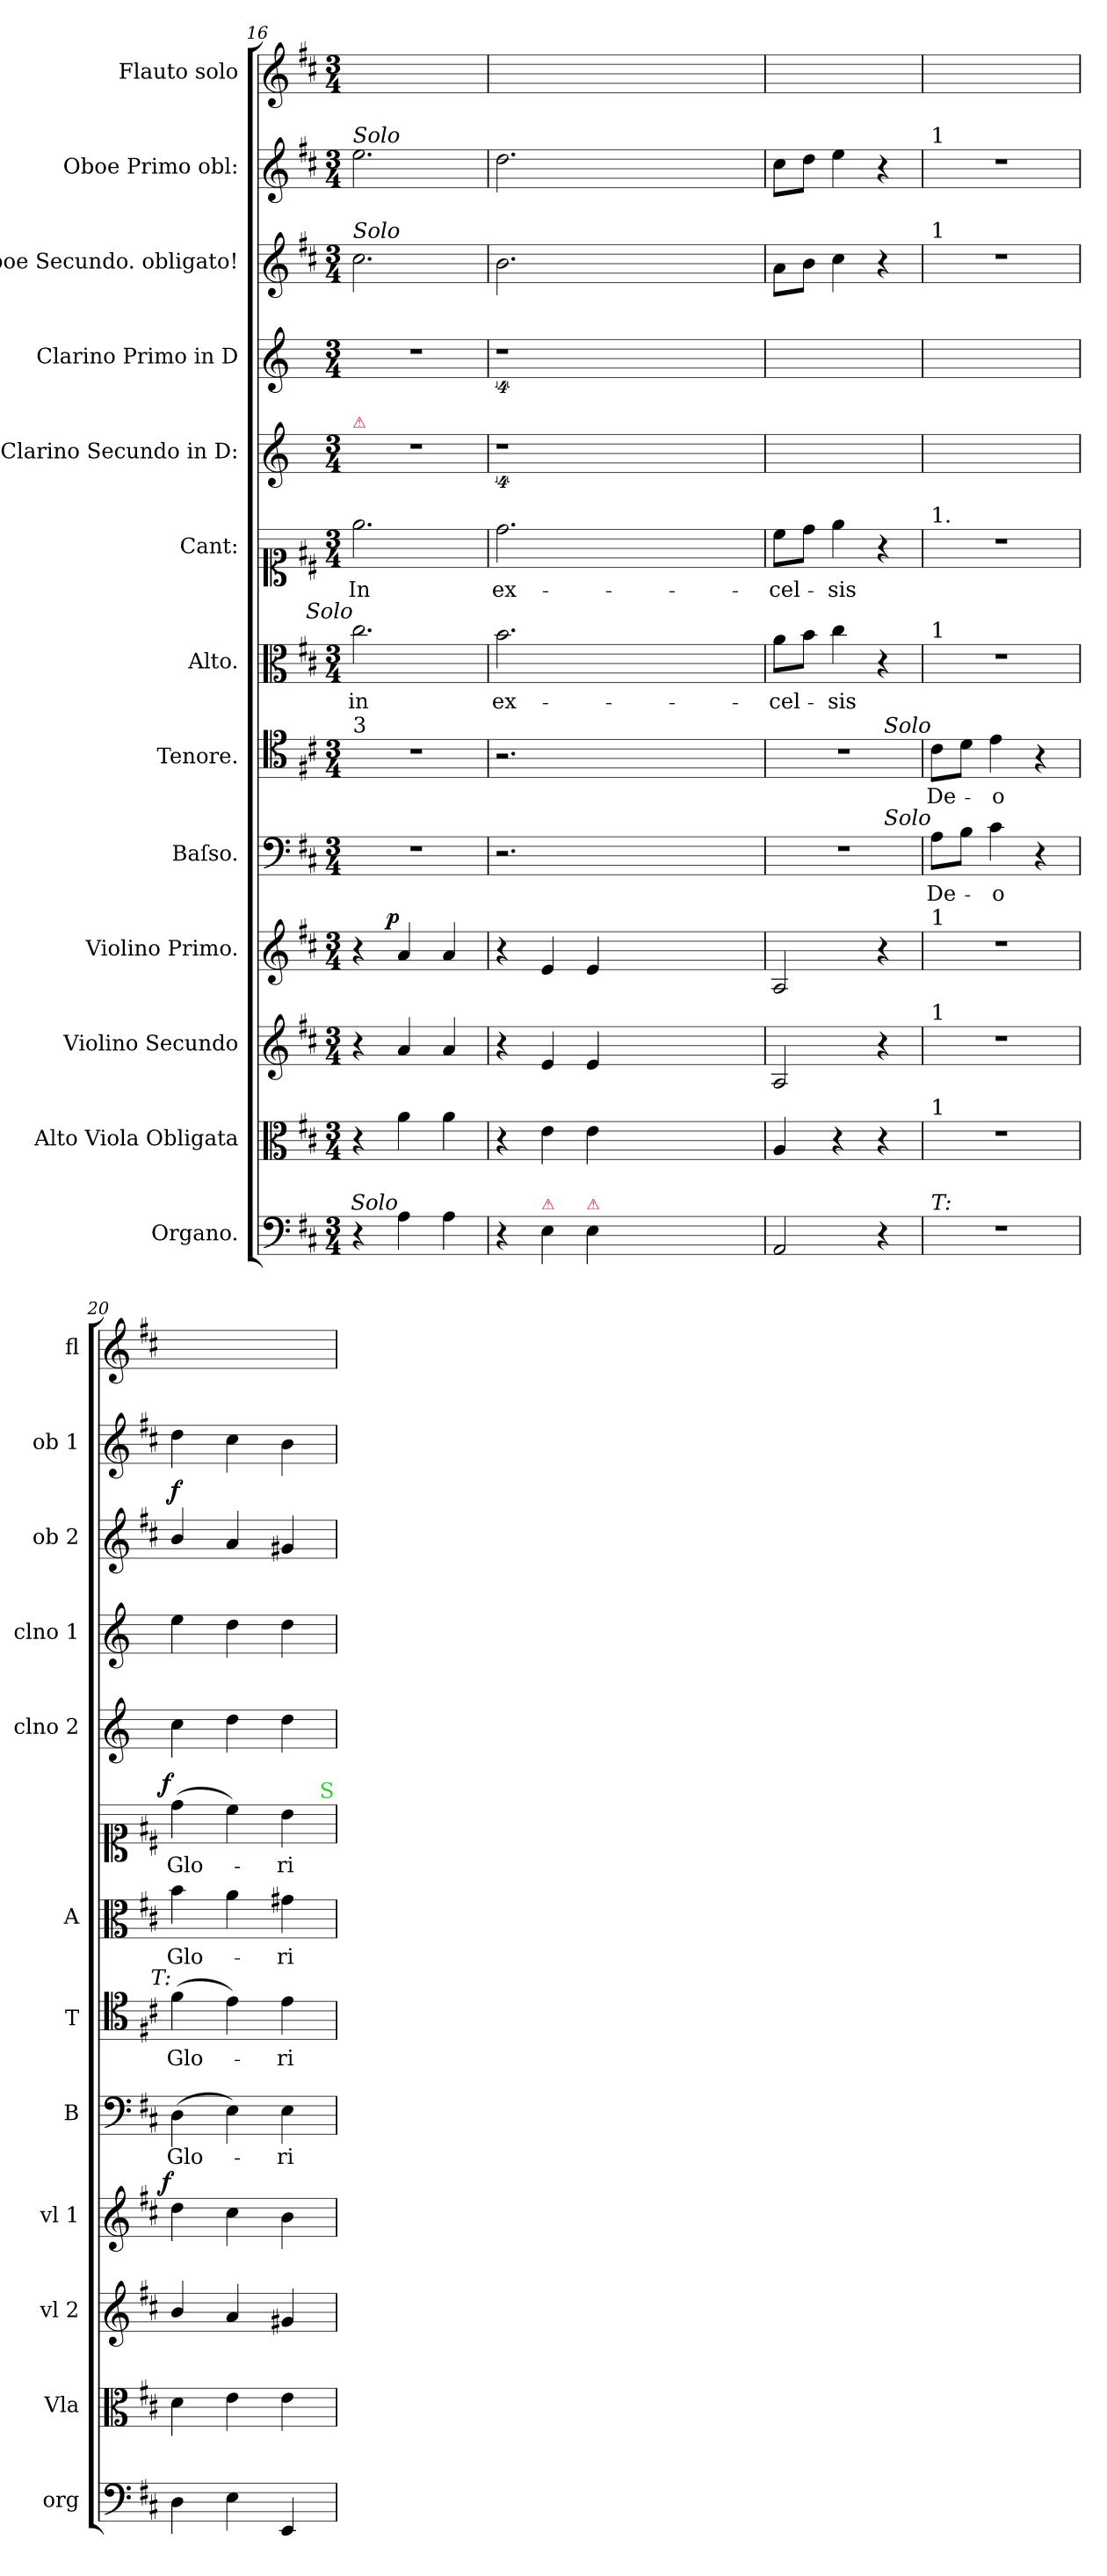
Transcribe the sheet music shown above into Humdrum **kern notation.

**kern	**kern	**dynam	**kern	**dynam	**kern	**dynam	**kern	**text	**kern	**text	**kern	**text	**kern	**text	**dynam	**kern	**kern	**kern	**dynam	**kern	**kern
*part13	*part12	*part12	*part11	*part11	*part10	*part10	*part9	*part9	*part8	*part8	*part7	*part7	*part6	*part6	*part6	*part5	*part4	*part3	*part3	*part2	*part1
*staff13	*staff12	*staff12	*staff11	*staff11	*staff10	*staff10	*staff9	*staff9	*staff8	*staff8	*staff7	*staff7	*staff6	*staff6	*staff6	*staff5	*staff4	*staff3	*staff3	*staff2	*staff1
*I"Organo.	*I"Alto Viola Obligata	*	*I"Violino Secundo	*	*I"Violino Primo.	*	*I"Baſso.	*	*I"Tenore.	*	*I"Alto.	*	*I"Cant:	*	*	*I"Clarino Secundo in D:	*I"Clarino Primo in D	*I"Oboe Secundo. obligato!	*	*I"Oboe Primo obl:	*I"Flauto solo
*I'org	*I'Vla	*	*I'vl 2	*	*I'vl 1	*	*I'B	*	*I'T	*	*I'A	*	*	*	*	*I'clno 2	*I'clno 1	*I'ob 2	*	*I'ob 1	*I'fl
*clefF4	*clefC3	*	*clefG2	*	*clefG2	*	*clefF4	*	*clefC4	*	*clefC3	*	*clefC1	*	*	*clefG2	*clefG2	*clefG2	*	*clefG2	*clefG2
*	*	*	*	*	*	*	*	*	*	*	*	*	*	*	*	*ITrd-1c-2	*ITrd-1c-2	*	*	*	*
*k[f#c#]	*k[f#c#]	*	*k[f#c#]	*	*k[f#c#]	*	*k[f#c#]	*	*k[f#c#]	*	*k[f#c#]	*	*k[f#c#]	*	*	*k[f#c#]	*k[f#c#]	*k[f#c#]	*	*k[f#c#]	*k[f#c#]
*D:	*D:	*	*D:	*	*D:	*	*D:	*	*D:	*	*D:	*	*D:	*	*	*	*	*D:	*	*D:	*D:
*M3/4	*M3/4	*	*M3/4	*	*M3/4	*	*M3/4	*	*M3/4	*	*M3/4	*	*M3/4	*	*	*M3/4	*M3/4	*M3/4	*	*M3/4	*M3/4
=16	=16	=16	=16	=16	=16	=16	=16	=16	=16	=16	=16	=16	=16	=16	=16	=16	=16	=16	=16	=16	=16
!	!	!	!	!	!	!	!	!	!	!	!	!	!	!	!	!	!	!	!	!LO:TX:a:i:t=Solo	!
!	!	!	!	!	!	!	!	!	!	!	!	!	!	!	!	!	!	!LO:TX:a:i:t=Solo	!	!	!
!	!	!	!	!	!	!	!	!	!	!	!	!	!	!	!	!LO:TX:a:color=crimson:t=⚠	!	!	!	!	!
!	!	!	!	!	!	!	!	!	!	!	!LO:TX:a:i:rj:t=Solo	!	!	!	!	!	!	!	!	!	!
!	!	!	!	!	!	!	!	!	!LO:TX:a:t=3	!	!	!	!	!	!	!	!	!	!	!	!
!	!	!LO:DY:a	!	!LO:DY:a	!	!	!	!	!	!	!	!	!	!	!	!	!	!	!	!	!
4r	4r	Pia	4r	pia&colon;	4r	.	2.r	.	2.r	.	2.cc#\	in	2.ee\	In	.	2.r	2.r	2.cc#\	.	2.ee\	2.ryy
!LO:TX:a:i:rj:t=Solo	!	!	!	!	!	!	!	!	!	!	!	!	!	!	!	!	!	!	!	!	!
!	!	!	!	!	!	!LO:DY:a:rj	!	!	!	!	!	!	!	!	!	!	!	!	!	!	!
4A\	4a\	.	4a/	.	4a/	p	.	.	.	.	.	.	.	.	.	.	.	.	.	.	.
4A\	4a\	.	4a/	.	4a/	.	.	.	.	.	.	.	.	.	.	.	.	.	.	.	.
=17	=17	=17	=17	=17	=17	=17	=17	=17	=17	=17	=17	=17	=17	=17	=17	=17	=17	=17	=17	=17	=17
4r	4r	.	4r	.	4r	.	2.r	.	2.r	.	2.b\	ex-	2.dd\	ex-	.	4%9r	4%9r	2.b\	.	2.dd\	2.ryy
!LO:TX:a:color=crimson:t=⚠	!	!	!	!	!	!	!	!	!	!	!	!	!	!	!	!	!	!	!	!	!
4E\	4e\	.	4e/	.	4e/	.	.	.	.	.	.	.	.	.	.	.	.	.	.	.	.
!LO:TX:a:color=crimson:t=⚠	!	!	!	!	!	!	!	!	!	!	!	!	!	!	!	!	!	!	!	!	!
4E\	4e\	.	4e/	.	4e/	.	.	.	.	.	.	.	.	.	.	.	.	.	.	.	.
1.ryy	1.ryy	.	1.ryy	.	1.ryy	.	1.ryy	.	1.ryy	.	1.ryy	.	1.ryy	.	.	.	.	1.ryy	.	1.ryy	1.ryy
=18	=18	=18	=18	=18	=18	=18	=18	=18	=18	=18	=18	=18	=18	=18	=18	=18	=18	=18	=18	=18	=18
2AA/	4A/	.	2A/	.	2A/	.	2.r	.	2.r	.	8a\L	-cel-	8cc#\L	-cel-	.	2.ryy	2.ryy	8a\L	.	8cc#\L	2.ryy
.	.	.	.	.	.	.	.	.	.	.	8b\J	.	8dd\J	.	.	.	.	8b\J	.	8dd\J	.
.	4r	.	.	.	.	.	.	.	.	.	4cc#\	-sis	4ee\	-sis	.	.	.	4cc#\	.	4ee\	.
4r	4r	.	4r	.	4r	.	.	.	.	.	4r	.	4r	.	.	.	.	4r	.	4r	.
=19	=19	=19	=19	=19	=19	=19	=19	=19	=19	=19	=19	=19	=19	=19	=19	=19	=19	=19	=19	=19	=19
!	!	!	!	!	!	!	!	!	!	!	!	!	!	!	!	!	!	!	!	!LO:TX:a:t=1	!
!	!	!	!	!	!	!	!	!	!	!	!	!	!	!	!	!	!	!LO:TX:a:t=1	!	!	!
!	!	!	!	!	!	!	!	!	!	!	!	!	!LO:TX:a:t=1.	!	!	!	!	!	!	!	!
!	!	!	!	!	!	!	!	!	!	!	!LO:TX:a:t=1	!	!	!	!	!	!	!	!	!	!
!	!	!	!	!	!	!	!	!	!LO:TX:a:i:rj:t=Solo	!	!	!	!	!	!	!	!	!	!	!	!
!	!	!	!	!	!	!	!LO:TX:a:i:rj:t=Solo	!	!	!	!	!	!	!	!	!	!	!	!	!	!
!	!	!	!	!	!LO:TX:a:t=1	!	!	!	!	!	!	!	!	!	!	!	!	!	!	!	!
!	!	!	!LO:TX:a:t=1	!	!	!	!	!	!	!	!	!	!	!	!	!	!	!	!	!	!
!	!LO:TX:a:t=1	!	!	!	!	!	!	!	!	!	!	!	!	!	!	!	!	!	!	!	!
!LO:TX:a:i:t=T&colon;	!	!	!	!	!	!	!	!	!	!	!	!	!	!	!	!	!	!	!	!	!
2.r	2.r	.	2.r	.	2.r	.	8A\L	De-	8c#\L	De-	2.r	.	2.r	.	.	2.ryy	2.ryy	2.r	.	2.r	2.ryy
.	.	.	.	.	.	.	8B\J	.	8d\J	.	.	.	.	.	.	.	.	.	.	.	.
.	.	.	.	.	.	.	4c#\	-o	4e\	-o	.	.	.	.	.	.	.	.	.	.	.
.	.	.	.	.	.	.	4r	.	4r	.	.	.	.	.	.	.	.	.	.	.	.
=20	=20	=20	=20	=20	=20	=20	=20	=20	=20	=20	=20	=20	=20	=20	=20	=20	=20	=20	=20	=20	=20
!	!	!	!	!	!	!	!	!	!LO:TX:a:i:rj:t=T&colon;	!	!	!	!	!	!	!	!	!	!	!	!
!	!	!	!	!LO:DY:a	!	!LO:DY:a:rj	!	!	!	!	!	!	!	!	!LO:DY:a:rj	!	!	!	!LO:DY:a	!	!
4D\	4d\	.	4b/	for	4dd\	f	(>4D\	Glo-	(>4f#\	Glo-	4b\	Glo-	(>4dd\	Glo-	f	4dd\	4ff#\	4b/	f	4dd\	2.ryy
4E\	4e\	.	4a/	.	4cc#\	.	4E\)	.	4e\)	.	4a\	.	4cc#\)	.	.	4ee\	4ee\	4a/	.	4cc#\	.
4EE/	4e\	.	4g#X/	.	4b\	.	4E\	-ri-	4e\	-ri-	4g#X\	-ri-	4b\	-ri-	.	4ee\	4ee\	4g#X/	.	4b\	.
!	!	!	!	!	!	!	!	!	!	!	!	!	!LO:TX:a:color=limegreen:t=S	!	!	!	!	!	!	!	!
=	=	=	=	=	=	=	=	=	=	=	=	=	=	=	=	=	=	=	=	=	=
*-	*-	*-	*-	*-	*-	*-	*-	*-	*-	*-	*-	*-	*-	*-	*-	*-	*-	*-	*-	*-	*-
